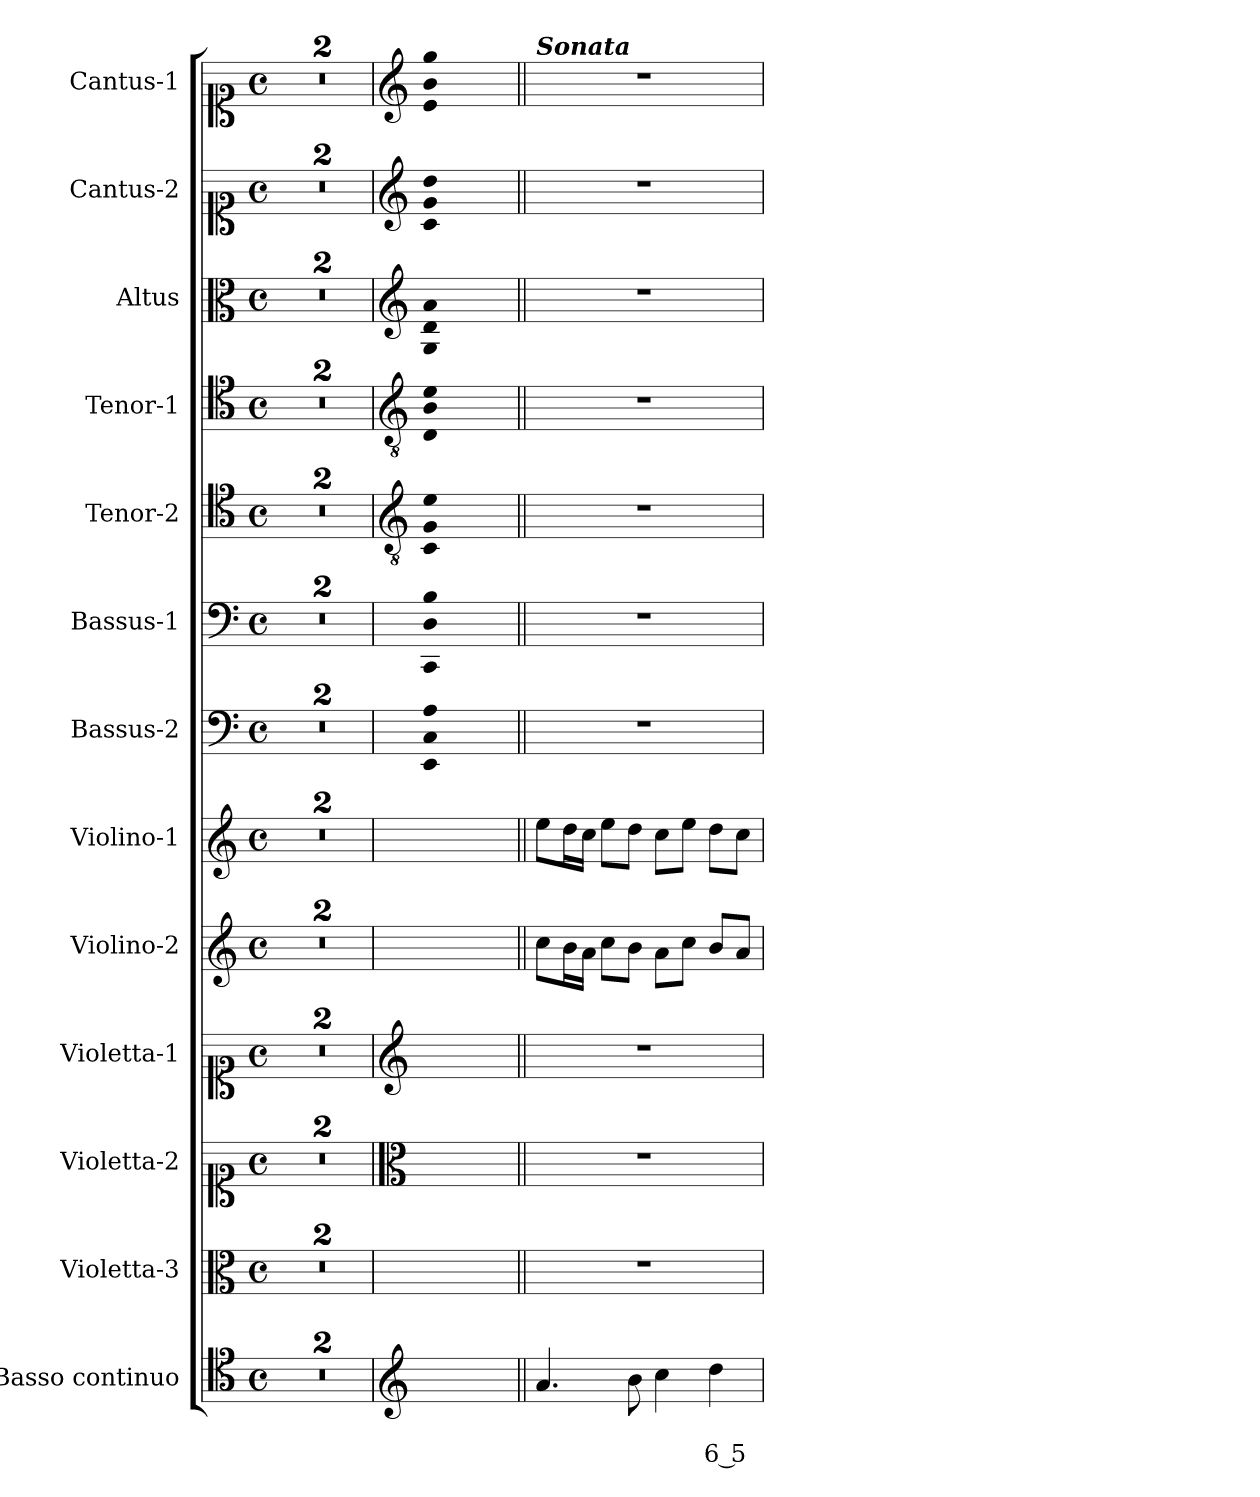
**kern	**text	**text	**kern	**kern	**kern	**kern	**kern	**kern	**kern	**kern	**kern	**kern	**kern	**kern
*part13	*part13	*part13	*part12	*part11	*part10	*part9	*part8	*part7	*part6	*part5	*part4	*part3	*part2	*part1
*staff13	*staff13	*staff13	*staff12	*staff11	*staff10	*staff9	*staff8	*staff7	*staff6	*staff5	*staff4	*staff3	*staff2	*staff1
*I"Basso continuo	*	*	*I"Violetta-3	*I"Violetta-2	*I"Violetta-1	*I"Violino-2	*I"Violino-1	*I"Bassus-2	*I"Bassus-1	*I"Tenor-2	*I"Tenor-1	*I"Altus	*I"Cantus-2	*I"Cantus-1
*I'BC	*	*	*I'Va3	*I'Va2	*I'Va1	*I'Vi2	*I'Vi1	*I'B2	*I'B1	*I'T2	*I'T1	*I'A	*I'C2	*I'C1
*clefC4	*	*	*clefC3	*clefC1	*clefC1	*clefG2	*clefG2	*clefF4	*clefF4	*clefC4	*clefC4	*clefC3	*clefC1	*clefC1
*k[]	*	*	*k[]	*k[]	*k[]	*k[]	*k[]	*k[]	*k[]	*k[]	*k[]	*k[]	*k[]	*k[]
*C:	*	*	*C:	*C:	*C:	*C:	*C:	*C:	*C:	*C:	*C:	*C:	*C:	*C:
*M4/4	*	*	*M4/4	*M4/4	*M4/4	*M4/4	*M4/4	*M4/4	*M4/4	*M4/4	*M4/4	*M4/4	*M4/4	*M4/4
*met(c)	*	*	*met(c)	*met(c)	*met(c)	*met(c)	*met(c)	*met(c)	*met(c)	*met(c)	*met(c)	*met(c)	*met(c)	*met(c)
=1	=1	=1	=1	=1	=1	=1	=1	=1	=1	=1	=1	=1	=1	=1
1ryy	.	.	1ryy	1ryy	1ryy	1ryy	1ryy	1ryy	1ryy	1ryy	1ryy	1ryy	1ryy	1ryy
=2	=2	=2	=2	=2	=2	=2	=2	=2	=2	=2	=2	=2	=2	=2
1r	.	.	1r	1r	1r	1r	1r	1r	1r	1r	1r	1r	1r	1r
=3	=3	=3	=3	=3	=3	=3	=3	=3	=3	=3	=3	=3	=3	=3
*clefG2	*	*	*	*clefC3	*clefG2	*	*	*	*	*clefGv2	*clefGv2	*clefG2	*clefG2	*clefG2
!	!	!	!	!	!	!	!	!LO:N:n=1:head=solid	!	!	!	!	!	!
!	!	!	!	!	!	!	!	!LO:N:n=2:head=solid	!	!	!	!	!	!
!	!	!	!	!	!	!	!	!LO:N:n=3:head=solid	!LO:N:n=1:head=solid	!	!	!	!	!
!	!	!	!	!	!	!	!	!	!LO:N:n=2:head=solid	!	!	!	!	!
!	!	!	!	!	!	!	!	!	!LO:N:n=3:head=solid	!LO:N:n=1:head=solid	!	!	!	!
!	!	!	!	!	!	!	!	!	!	!LO:N:n=2:head=solid	!	!	!	!
!	!	!	!	!	!	!	!	!	!	!LO:N:n=3:head=solid	!LO:N:n=1:head=solid	!	!	!
!	!	!	!	!	!	!	!	!	!	!	!LO:N:n=2:head=solid	!	!	!
!	!	!	!	!	!	!	!	!	!	!	!LO:N:n=3:head=solid	!LO:N:n=1:head=solid	!	!
!	!	!	!	!	!	!	!	!	!	!	!	!LO:N:n=2:head=solid	!	!
!	!	!	!	!	!	!	!	!	!	!	!	!LO:N:n=3:head=solid	!LO:N:n=1:head=solid	!
!	!	!	!	!	!	!	!	!	!	!	!	!	!LO:N:n=2:head=solid	!
!	!	!	!	!	!	!	!	!	!	!	!	!	!LO:N:n=3:head=solid	!LO:N:n=1:head=solid
!	!	!	!	!	!	!	!	!	!	!	!	!	!	!LO:N:n=2:head=solid
!	!	!	!	!	!	!	!	!	!	!	!	!	!	!LO:N:n=3:head=solid
1ryy	.	.	1ryy	1ryy	1ryy	1ryy	1ryy	1EE! 1C! 1A!	1CC! 1D! 1B!	1C! 1G! 1e!	1D! 1B! 1e!	1G! 1d! 1a!	1c! 1g! 1dd!	1e! 1b! 1gg!
=3X1||	=3X1||	=3X1||	=3X1||	=3X1||	=3X1||	=3X1||	=3X1||	=3X1||	=3X1||	=3X1||	=3X1||	=3X1||	=3X1||	=3X1||
!	!	!	!	!	!	!	!	!	!	!	!	!	!	!LO:TX:a:Bi:t=Sonata
4.a/	.	.	1r	1r	1r	8cc\L	8ee\L	1r	1r	1r	1r	1r	1r	1r
.	.	.	.	.	.	16b\L	16dd\L	.	.	.	.	.	.	.
.	.	.	.	.	.	16a\JJ	16cc\JJ	.	.	.	.	.	.	.
.	.	.	.	.	.	8cc\L	8ee\L	.	.	.	.	.	.	.
8b\	.	.	.	.	.	8b\J	8dd\J	.	.	.	.	.	.	.
4cc\	.	.	.	.	.	8a\L	8cc\L	.	.	.	.	.	.	.
.	.	.	.	.	.	8cc\J	8ee\J	.	.	.	.	.	.	.
!	!	!LO:LY:b	!	!	!	!	!	!	!	!	!	!	!	!
4dd\	.	6 5	.	.	.	8b/L	8dd\L	.	.	.	.	.	.	.
.	.	.	.	.	.	8a/J	8cc\J	.	.	.	.	.	.	.
=	=	=	=	=	=	=	=	=	=	=	=	=	=	=
*-	*-	*-	*-	*-	*-	*-	*-	*-	*-	*-	*-	*-	*-	*-
